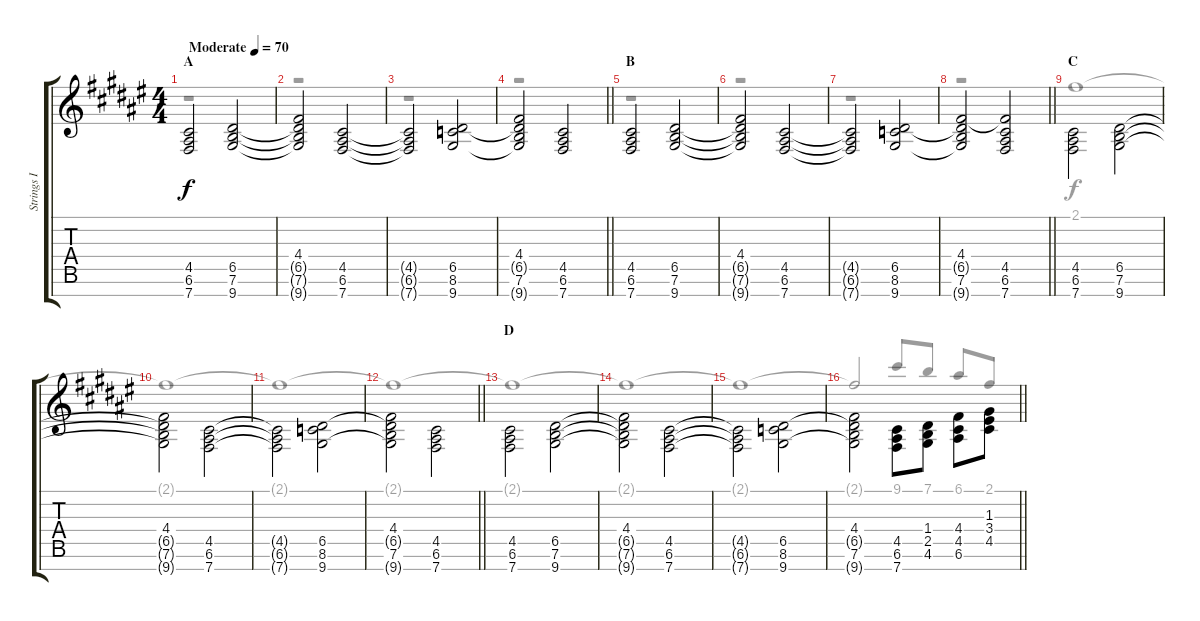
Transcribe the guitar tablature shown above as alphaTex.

\track ("Strings I" "Strings I") {instrument stringensemble1}
\staff {score tabs}
\tuning (E5 B4 G4 D4 A3 E3 B2) {hide}
\voice
\ts (4 4)
\section ("" "A")
\tempo (70 "Moderate")
\clef g2
\ks f#
(4.5 6.6 7.7).2{dy f instrument stringensemble1} (6.5 7.6 9.7).2 |
(4.4 6.5{t} 7.6{t} 9.7{t}).2 (4.5 6.6 7.7).2 |
(4.5{t} 6.6{t} 7.7{t}).2 (6.5 8.6 9.7).2 |
\barLineRight lightlight
(4.4 6.5{t} 7.6 9.7{t}).2 (4.5 6.6 7.7).2 |
\section ("" "B")
(4.5 6.6 7.7).2 (6.5 7.6 9.7).2 |
(4.4 6.5{t} 7.6{t} 9.7{t}).2 (4.5 6.6 7.7).2 |
(4.5{t} 6.6{t} 7.7{t}).2 (6.5 8.6 9.7).2 |
\barLineRight lightlight
(4.4 6.5{t} 7.6 9.7{t}).2 (4.4{t} 4.5 6.6 7.7).2 |
\section ("" "C")
(4.5 6.6 7.7).2{beam Down} (6.5 7.6 9.7).2{beam Down} |
(4.4 6.5{t} 7.6{t} 9.7{t}).2{beam Down} (4.5 6.6 7.7).2{beam Down} |
(4.5{t} 6.6{t} 7.7{t}).2{beam Down} (6.5 8.6 9.7).2{beam Down} |
\barLineRight lightlight
(4.4 6.5{t} 7.6 9.7{t}).2{beam Down} (4.5 6.6 7.7).2{beam Down} |
\section ("" "D")
(4.5 6.6 7.7).2{beam Down} (6.5 7.6 9.7).2{beam Down} |
(4.4 6.5{t} 7.6{t} 9.7{t}).2{beam Down} (4.5 6.6 7.7).2{beam Down} |
(4.5{t} 6.6{t} 7.7{t}).2{beam Down} (6.5 8.6 9.7).2{beam Down} |
\barLineRight lightlight
(4.4 6.5{t} 7.6 9.7{t}).2{beam Down} (4.5 6.6 7.7).8{beam Down} (1.4 2.5 4.6).8{beam Down} (4.4 4.5 6.6).8{beam Down} (1.3 3.4 4.5).8{beam Down}
\voice
\clef g2
\ottava regular
\simile none
\ks f#
r.1{dy f} |
r.1 |
r.1 |
\barLineRight lightlight
r.1 |
r.1 |
r.1 |
r.1 |
\barLineRight lightlight
r.1 |
2.1.1 |
2.1{t}.1 |
2.1{t}.1 |
\barLineRight lightlight
2.1{t}.1 |
2.1{t}.1 |
2.1{t}.1 |
2.1{t}.1 |
\barLineRight lightlight
2.1{t}.2{beam Up} 9.1.8{beam Up} 7.1.8{beam Up} 6.1.8{beam Up} 2.1.8{beam Up}
